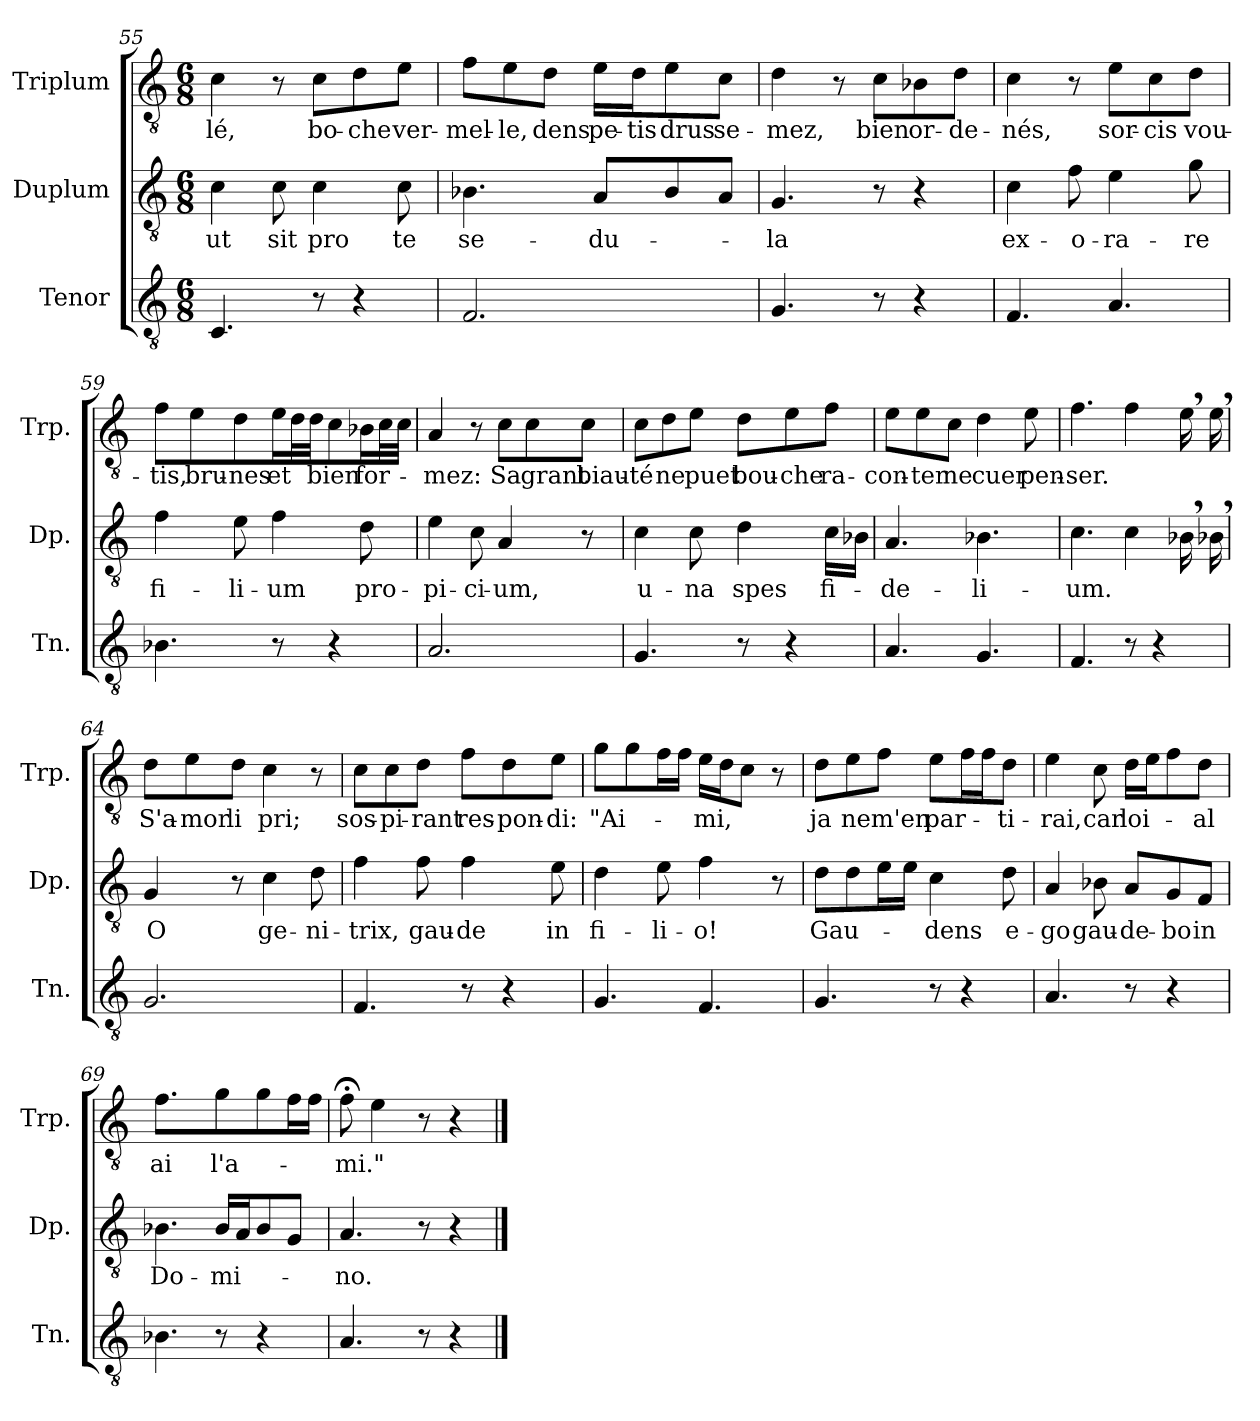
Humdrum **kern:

**kern	**kern	**text	**kern	**text
*part3	*part2	*part2	*part1	*part1
*staff3	*staff2	*staff2	*staff1	*staff1
*I"Tenor	*I"Duplum	*	*I"Triplum	*
*I'Tn.	*I'Dp.	*	*I'Trp.	*
*clefGv2	*clefGv2	*	*clefGv2	*
*k[]	*k[]	*	*k[]	*
*M6/8	*M6/8	*	*M6/8	*
=55	=55	=55	=55	=55
!	!	!LO:LY:b	!	!LO:LY:b
4.C/	4c\	ut	4c\	-lé,
!	!	!LO:LY:b	!	!
.	8c\	sit	8r	.
!	!	!LO:LY:b	!	!LO:LY:b
8r	4c\	pro	8c\L	bo-
!	!	!	!	!LO:LY:b
4r	.	.	8d\	-che
!	!	!LO:LY:b	!	!LO:LY:b
.	8c\	te	8e\J	ver-
=56	=56	=56	=56	=56
!	!	!LO:LY:b	!	!LO:LY:b
2.F/	4.B-X\	se-	8f\L	-mel-
!	!	!	!	!LO:LY:b
.	.	.	8e\	-le,
!	!	!	!	!LO:LY:b
.	.	.	8d\J	dens
!	!	!LO:LY:b	!	!LO:LY:b
.	8A/L	-du-	16e\LL	pe-
!	!	!	!	!LO:LY:b
.	.	.	16d\J	-tis
!	!	!	!	!LO:LY:b
.	8B-/	.	8e\	drus
!	!	!	!	!LO:LY:b
.	8A/J	.	8c\J	se-
=57	=57	=57	=57	=57
!	!	!LO:LY:b	!	!LO:LY:b
4.G/	4.G/	-la	4d\	-mez,
.	.	.	8r	.
!	!	!	!	!LO:LY:b
8r	8r	.	8c\L	bien
!	!	!	!	!LO:LY:b
4r	4r	.	8B-i\	or-
!	!	!	!	!LO:LY:b
.	.	.	8d\J	-de-
!!LO:LB:g=z
=58	=58	=58	=58	=58
!	!	!LO:LY:b	!	!LO:LY:b
4.F/	4c\	ex-	4c\	-nés,
!	!	!LO:LY:b	!	!
.	8f\	-o-	8r	.
!	!	!LO:LY:b	!	!LO:LY:b
4.A/	4e\	-ra-	8e\L	sor-
!	!	!	!	!LO:LY:b
.	.	.	8c\	-cis
!	!	!LO:LY:b	!	!LO:LY:b
.	8g\	-re	8d\J	vou-
=59	=59	=59	=59	=59
!	!	!LO:LY:b	!	!LO:LY:b
4.B-X\	4f\	fi-	8f\L	-tis,
!	!	!	!	!LO:LY:b
.	.	.	8e\	bru-
!	!	!LO:LY:b	!	!LO:LY:b
.	8e\	-li-	8d\J	-nes
!	!	!LO:LY:b	!	!LO:LY:b
8r	4f\	-um	16e\LL	et
*	*	*	*tremolo	*
.	.	.	32d\	.
.	.	.	32d\JJJ	.
*	*	*	*Xtremolo	*
!	!	!	!	!LO:LY:b
4r	.	.	8c\	bien
!	!	!LO:LY:b	!	!LO:LY:b
.	8d\	pro-	16B-i\L	for-
*	*	*	*tremolo	*
.	.	.	32c\	.
.	.	.	32c\JJJ	.
*	*	*	*Xtremolo	*
=60	=60	=60	=60	=60
!	!	!LO:LY:b	!	!LO:LY:b
2.A/	4e\	-pi-	4A/	-mez:
!	!	!LO:LY:b	!	!
.	8c\	-ci-	8r	.
!	!	!LO:LY:b	!	!LO:LY:b
.	4A/	-um,	8c\L	Sa
!	!	!	!	!LO:LY:b
.	.	.	8c\	grant
!	!	!	!	!LO:LY:b
.	8r	.	8c\J	biau-
=61	=61	=61	=61	=61
!	!	!LO:LY:b	!	!LO:LY:b
4.G/	4c\	u-	8c\L	-té
!	!	!	!	!LO:LY:b
.	.	.	8d\	ne
!	!	!LO:LY:b	!	!LO:LY:b
.	8c\	-na	8e\J	puet
!	!	!LO:LY:b	!	!LO:LY:b
8r	4d\	spes	8d\L	bou-
!	!	!	!	!LO:LY:b
4r	.	.	8e\	-che
!	!	!LO:LY:b	!	!LO:LY:b
.	16c\LL	fi-	8f\J	ra-
.	16B-X\JJ	.	.	.
!!LO:LB:g=z
=62	=62	=62	=62	=62
!	!	!LO:LY:b	!	!LO:LY:b
4.A/	4.A/	-de-	8e\L	-con-
!	!	!	!	!LO:LY:b
.	.	.	8e\	-ter
!	!	!	!	!LO:LY:b
.	.	.	8c\J	ne
!	!	!LO:LY:b	!	!LO:LY:b
4.G/	4.B-X\	-li-	4d\	cuer
!	!	!	!	!LO:LY:b
.	.	.	8e\	pen-
=63	=63	=63	=63	=63
!	!	!LO:LY:b	!	!LO:LY:b
4.F/	4.c\	-um.	4.f\	-ser.
8r	4c\	.	4f\	.
4r	.	.	.	.
*	*tremolo	*	*	*
*	*	*	*tremolo	*
.	16B-X,\	.	16e,\	.
.	16B-X,\	.	16e,\	.
*	*	*	*Xtremolo	*
*	*Xtremolo	*	*	*
=64	=64	=64	=64	=64
!	!	!LO:LY:b	!	!LO:LY:b
2.G/	4G/	O	8d\L	S'a-
!	!	!	!	!LO:LY:b
.	.	.	8e\	-mor
!	!	!	!	!LO:LY:b
.	8r	.	8d\J	li
!	!	!LO:LY:b	!	!LO:LY:b
.	4c\	ge-	4c\	pri;
!	!	!LO:LY:b	!	!
.	8d\	-ni-	8r	.
=65	=65	=65	=65	=65
!	!	!LO:LY:b	!	!LO:LY:b
4.F/	4f\	-trix,	8c\L	sos-
!	!	!	!	!LO:LY:b
.	.	.	8c\	-pi-
!	!	!LO:LY:b	!	!LO:LY:b
.	8f\	gau-	8d\J	-rant
!	!	!LO:LY:b	!	!LO:LY:b
8r	4f\	-de	8f\L	res-
!	!	!	!	!LO:LY:b
4r	.	.	8d\	-pon-
!	!	!LO:LY:b	!	!LO:LY:b
.	8e\	in	8e\J	-di:
=66	=66	=66	=66	=66
!	!	!LO:LY:b	!	!LO:LY:b
4.G/	4d\	fi-	8g\L	"Ai-
.	.	.	8g\	.
!	!	!LO:LY:b	!	!
*	*	*	*tremolo	*
.	8e\	-li-	16f\	.
.	.	.	16f\JJ	.
*	*	*	*Xtremolo	*
!	!	!LO:LY:b	!	!LO:LY:b
4.F/	4f\	-o!	16e\LL	-mi,
.	.	.	16d\J	.
.	.	.	8c\J	.
.	8r	.	8r	.
!!LO:PB:g=z
=67	=67	=67	=67	=67
!	!	!LO:LY:b	!	!LO:LY:b
4.G/	8d\L	Gau-	8d\L	ja
!	!	!	!	!LO:LY:b
.	8d\	.	8e\	ne
!	!	!	!	!LO:LY:b
*	*tremolo	*	*	*
.	16e\	.	8f\J	m'en
.	16e\JJ	.	.	.
*	*Xtremolo	*	*	*
!	!	!LO:LY:b	!	!LO:LY:b
8r	4c\	-dens	8e\L	par-
*	*	*	*tremolo	*
4r	.	.	16f\	.
.	.	.	16f\	.
*	*	*	*Xtremolo	*
!	!	!LO:LY:b	!	!LO:LY:b
.	8d\	e-	8d\J	-ti-
=68	=68	=68	=68	=68
!	!	!LO:LY:b	!	!LO:LY:b
4.A/	4A/	-go	4e\	-rai,
!	!	!LO:LY:b	!	!LO:LY:b
.	8B-X\	gau-	8c\	car
!	!	!LO:LY:b	!	!LO:LY:b
8r	8A/L	-de-	16d\LL	loi-
.	.	.	16e\J	.
!	!	!LO:LY:b	!	!
4r	8G/	-bo	8f\	.
!	!	!LO:LY:b	!	!LO:LY:b
.	8F/J	in	8d\J	-al
=69	=69	=69	=69	=69
!	!	!LO:LY:b	!	!LO:LY:b
4.B-X\	4.B-X\	Do-	4.f\	ai
!	!	!LO:LY:b	!	!LO:LY:b
8r	16B-/LL	-mi-	8g\L	l'a-
.	16A/J	.	.	.
4r	8B-/	.	8g\	.
*	*	*	*tremolo	*
.	8G/J	.	16f\	.
.	.	.	16f\JJ	.
*	*	*	*Xtremolo	*
=70	=70	=70	=70	=70
!	!	!LO:LY:b	!	!LO:LY:b
4.A/	4.A/	-no.	8f;<\	-mi."
.	.	.	4e\	.
8r	8r	.	8r	.
4r	4r	.	4r	.
==	==	==	==	==
*-	*-	*-	*-	*-
